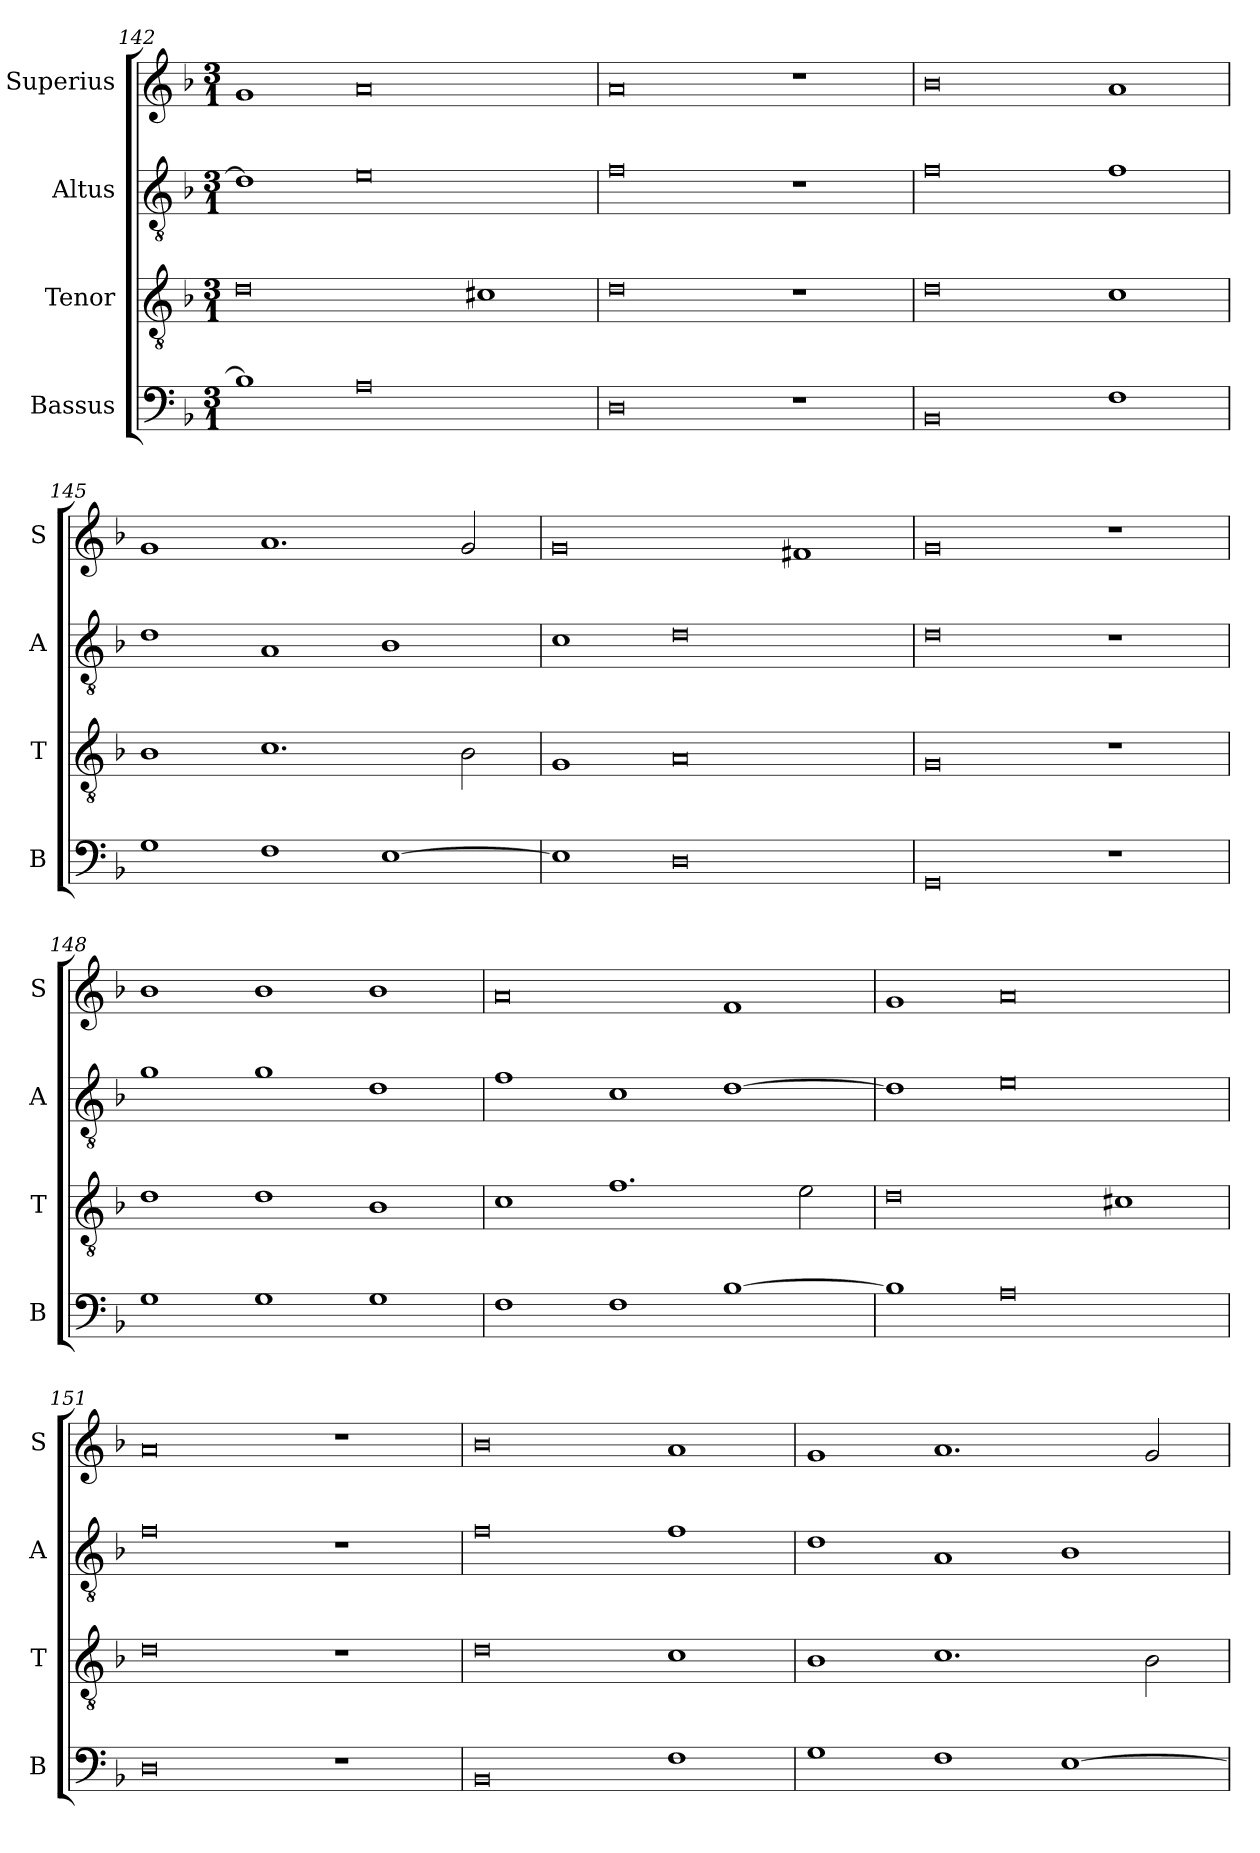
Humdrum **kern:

**kern	**kern	**kern	**kern
*part4	*part3	*part2	*part1
*staff4	*staff3	*staff2	*staff1
*I"Bassus	*I"Tenor	*I"Altus	*I"Superius
*I'B	*I'T	*I'A	*I'S
*clefF4	*clefGv2	*clefGv2	*clefG2
*k[b-]	*k[b-]	*k[b-]	*k[b-]
*F:	*F:	*F:	*F:
*M3/1	*M3/1	*M3/1	*M3/1
=142	=142	=142	=142
1B-]	0d	1d]	1g
0A	.	0e	0a
.	1c#X	.	.
=143	=143	=143	=143
0D	0d	0f	0a
1r	1r	1r	1r
=144	=144	=144	=144
0BB-	0d	0f	0b-
1F	1c	1f	1a
=145	=145	=145	=145
1G	1B-	1d	1g
1F	1.c	1A	1.a
[1E	.	1B-	.
.	2B-	.	2g
=146	=146	=146	=146
1E]	1G	1c	0g
0D	0A	0d	.
.	.	.	1f#X
=147	=147	=147	=147
0GG	0G	0d	0g
1r	1r	1r	1r
=148	=148	=148	=148
1G	1d	1g	1b-
1G	1d	1g	1b-
1G	1B-	1d	1b-
=149	=149	=149	=149
1F	1c	1f	0a
1F	1.f	1c	.
[1B-	.	[1d	1f
.	2e	.	.
=150	=150	=150	=150
1B-]	0d	1d]	1g
0A	.	0e	0a
.	1c#X	.	.
=151	=151	=151	=151
0D	0d	0f	0a
1r	1r	1r	1r
=152	=152	=152	=152
0BB-	0d	0f	0b-
1F	1c	1f	1a
=153	=153	=153	=153
1G	1B-	1d	1g
1F	1.c	1A	1.a
[1E	.	1B-	.
.	2B-	.	2g
=	=	=	=
*-	*-	*-	*-
